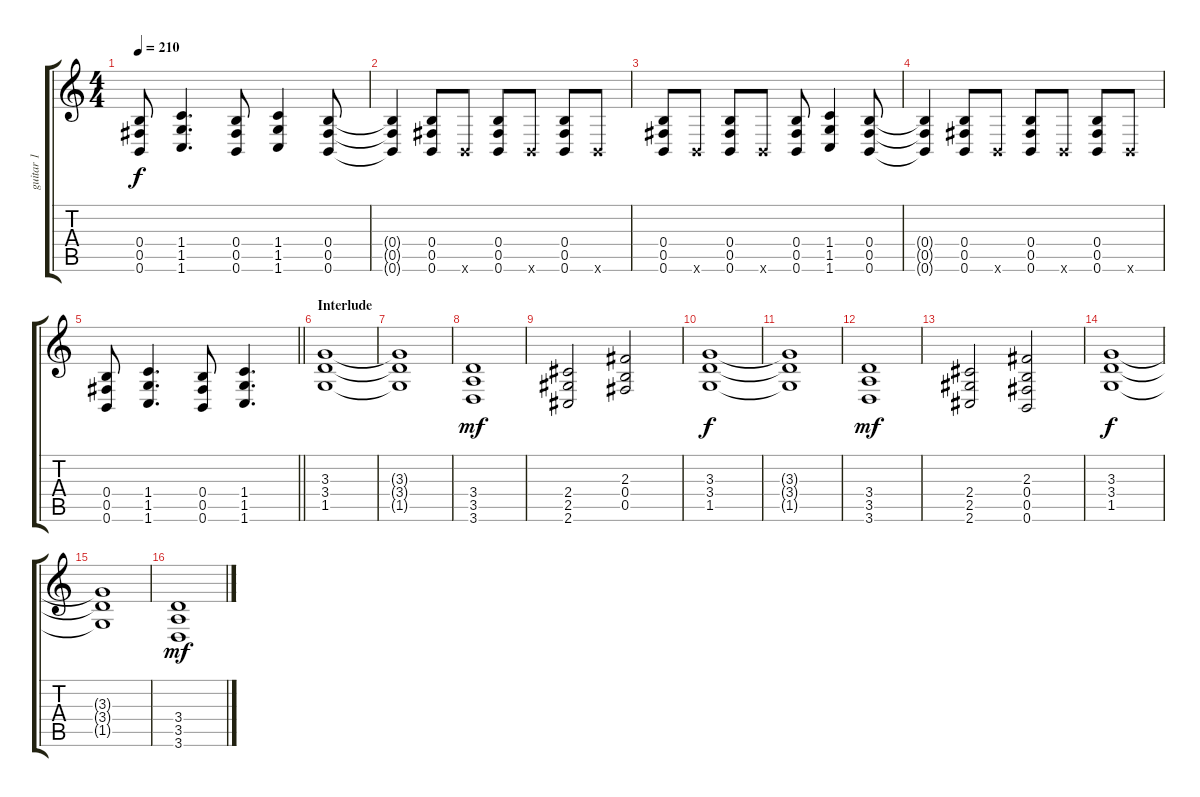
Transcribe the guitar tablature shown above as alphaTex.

\track ("guitar 1" "guitar 1") {solo instrument distortionguitar}
\staff {score tabs}
\tuning (Db4 Ab3 E3 B2 Gb2 B1) {hide}
\ts (4 4)
\tempo 210
\clef g2
\ks c
(0.4 0.5 0.6).8{dy f} (1.4 1.5 1.6).4{d} (0.4 0.5 0.6).8 (1.4 1.5 1.6).4 (0.4 0.5 0.6).8 |
(0.4{t} 0.5{t} 0.6{t}).4 (0.4 0.5 0.6).8 0.6{x}.8 (0.4 0.5 0.6).8 0.6{x}.8 (0.4 0.5 0.6).8 0.6{x}.8 |
(0.4 0.5 0.6).8 0.6{x}.8 (0.4 0.5 0.6).8 0.6{x}.8 (0.4 0.5 0.6).8 (1.4 1.5 1.6).4 (0.4 0.5 0.6).8 |
(0.4{t} 0.5{t} 0.6{t}).4 (0.4 0.5 0.6).8 0.6{x}.8 (0.4 0.5 0.6).8 0.6{x}.8 (0.4 0.5 0.6).8 0.6{x}.8 |
\barLineRight lightlight
(0.4 0.5 0.6).8 (1.4 1.5 1.6).4{d} (0.4 0.5 0.6).8 (1.4 1.5 1.6).4{d} |
\section ("" "Interlude")
(3.3 3.4 1.5).1 |
(3.3{t} 3.4{t} 1.5{t}).1 |
(3.4 3.5 3.6).1{dy mf} |
(2.4 2.5 2.6).2 (2.3 0.4 0.5).2 |
(3.3 3.4 1.5).1{dy f} |
(3.3{t} 3.4{t} 1.5{t}).1 |
(3.4 3.5 3.6).1{dy mf} |
(2.4 2.5 2.6).2 (2.3 0.4 0.5 0.6).2 |
(3.3 3.4 1.5).1{dy f} |
(3.3{t} 3.4{t} 1.5{t}).1 |
(3.4 3.5 3.6).1{dy mf}
